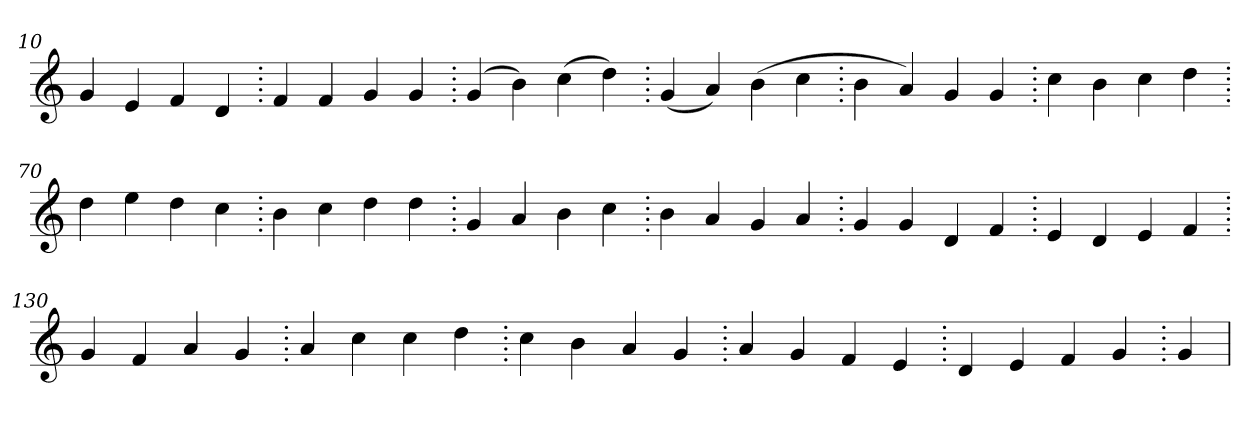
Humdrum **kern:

**kern
*part1
*staff1
*clefG2
=10.
4g
4e
4f
4d
=20.
4f
4f
4g
4g
=30.
(>4g
4b)
(>4cc
4dd)
=40.
(>4g
4a)
(>4b
4cc
=50.
4b
4a)
4g
4g
=60.
4cc
4b
4cc
4dd
=70.
4dd
4ee
4dd
4cc
=80.
4b
4cc
4dd
4dd
=90.
4g
4a
4b
4cc
=100.
4b
4a
4g
4a
=110.
4g
4g
4d
4f
=120.
4e
4d
4e
4f
=130.
4g
4f
4a
4g
=140.
4a
4cc
4cc
4dd
=150.
4cc
4b
4a
4g
=160.
4a
4g
4f
4e
=170.
4d
4e
4f
4g
=180.
4g
=
*-
